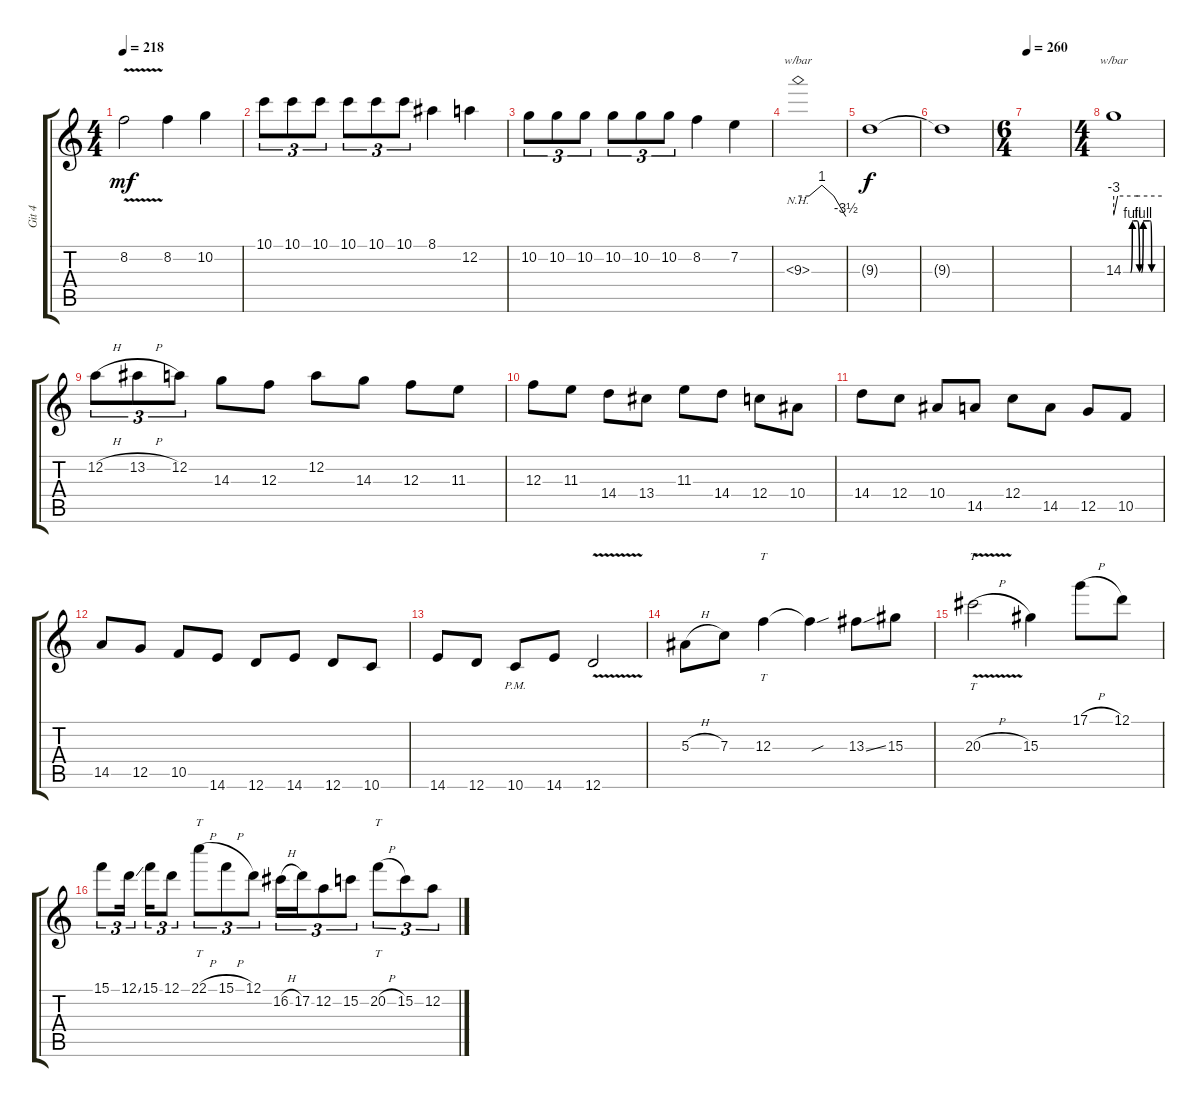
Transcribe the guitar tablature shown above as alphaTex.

\track ("Git 4" "Git 4") {instrument overdrivenguitar}
\staff {score tabs}
\tuning (D4 A3 F3 C3 G2 D2) {hide}
\ts (4 4)
\tempo 218
\clef g2
\ks c
8.2{v}.2{dy mf} 8.2.4 10.2.4 |
10.1.8{tu (3 2)} 10.1.8{tu (3 2)} 10.1.8{tu (3 2)} 10.1.8{tu (3 2)} 10.1.8{tu (3 2)} 10.1.8{tu (3 2)} 8.1.4 12.2.4 |
10.2.8{tu (3 2)} 10.2.8{tu (3 2)} 10.2.8{tu (3 2)} 10.2.8{tu (3 2)} 10.2.8{tu (3 2)} 10.2.8{tu (3 2)} 8.2.4 7.2.4 |
9.3{nh}.1{tbe (custom default 0 0 14 0 30 4 45 0 60 -14)} |
9.3{t}.1{dy f} |
9.3{t}.1 |
\ts (6 4)
\tempo 260
|
\ts (4 4)
14.3{be (custom 0 0 12 0 15 4 17 4 23 4 27 0 30 0 33 4 43 4 45 4 47 0 60 0)}.1{tbe (custom default 0 -12 5 0 30 0 60 0)} |
12.2{h}.8{tu (3 2)} 13.2{h}.8{tu (3 2)} 12.2.8{tu (3 2)} 14.3.8 12.3.8 12.2.8 14.3.8 12.3.8 11.3.8 |
12.3.8 11.3.8 14.4.8 13.4.8 11.3.8 14.4.8 12.4.8 10.4.8 |
14.4.8 12.4.8 10.4.8 14.5.8 12.4.8 14.5.8 12.5.8 10.5.8 |
14.5.8 12.5.8 10.5.8 14.6.8 12.6.8 14.6.8 12.6.8 10.6.8 |
14.6.8 12.6.8 10.6{pm}.8 14.6.8 12.6{v}.2 |
5.3{h}.8 7.3.8 12.3.4{tt} 12.3{sou t}.4 13.3{ss}.8 15.3.8 |
20.3{v h}.2{tt} 15.3.4 17.1{h}.8 12.1.8 |
15.1.8{tu (3 2)} 12.1{ss}.16{tu (3 2) beam splitsecondary} 15.1.16{tu (3 2)} 12.1.8{tu (3 2)} 22.1{h}.8{tt tu (3 2)} 15.1{h}.8{tu (3 2)} 12.1.8{tu (3 2)} 16.2{h}.16{tu (3 2)} 17.2.16{tu (3 2)} 12.2.8{tu (3 2)} 15.2.8{tu (3 2)} 20.2{h}.8{tt tu (3 2)} 15.2.8{tu (3 2)} 12.2.8{tu (3 2)}
